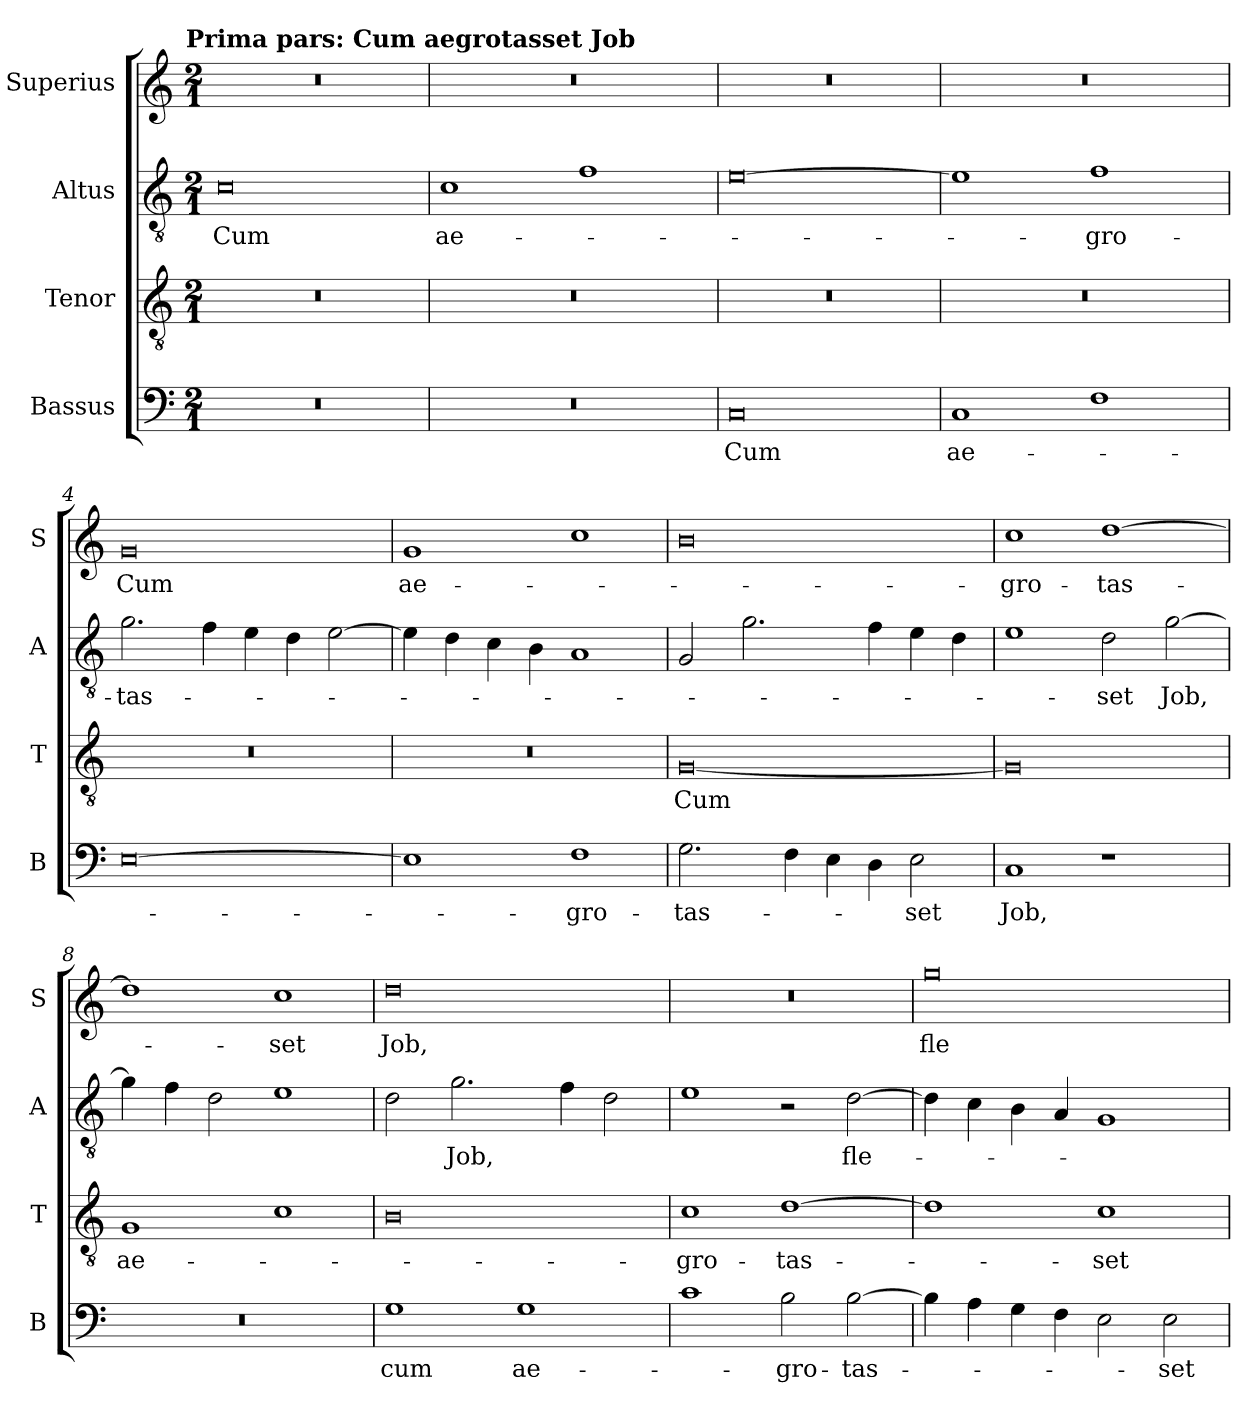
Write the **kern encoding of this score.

**kern	**text	**kern	**text	**kern	**text	**kern	**text
*part4	*part4	*part3	*part3	*part2	*part2	*part1	*part1
*staff4	*staff4	*staff3	*staff3	*staff2	*staff2	*staff1	*staff1
*I"Bassus	*	*I"Tenor	*	*I"Altus	*	*I"Superius	*
*I'B	*	*I'T	*	*I'A	*	*I'S	*
*clefF4	*	*clefGv2	*	*clefGv2	*	*clefG2	*
*k[]	*	*k[]	*	*k[]	*	*k[]	*
!!LO:TX:omd:t=Prima pars&colon; Cum aegrotasset Job
*M2/1	*	*M2/1	*	*M2/1	*	*M2/1	*
=	=	=	=	=	=	=	=
0r	.	0r	.	0c	Cum	0r	.
=1	=1	=1	=1	=1	=1	=1	=1
0r	.	0r	.	1c	ae-	0r	.
.	.	.	.	1f	.	.	.
=2	=2	=2	=2	=2	=2	=2	=2
0C	Cum	0r	.	[0e	.	0r	.
=3	=3	=3	=3	=3	=3	=3	=3
1C	ae-	0r	.	1e]	.	0r	.
1F	.	.	.	1f	-gro-	.	.
=4	=4	=4	=4	=4	=4	=4	=4
[0E	.	0r	.	2.g	-tas-	0g	Cum
.	.	.	.	4f	.	.	.
.	.	.	.	4e	.	.	.
.	.	.	.	4d	.	.	.
.	.	.	.	[2e	.	.	.
=5	=5	=5	=5	=5	=5	=5	=5
1E]	.	0r	.	4e]	.	1g	ae-
.	.	.	.	4d	.	.	.
.	.	.	.	4c	.	.	.
.	.	.	.	4B	.	.	.
1F	-gro-	.	.	1A	.	1cc	.
=6	=6	=6	=6	=6	=6	=6	=6
2.G	-tas-	[0G	Cum	2G	.	0b	.
.	.	.	.	2.g	.	.	.
4F	.	.	.	.	.	.	.
4E	.	.	.	.	.	.	.
4D	.	.	.	4f	.	.	.
2E	-set	.	.	4e	.	.	.
.	.	.	.	4d	.	.	.
=7	=7	=7	=7	=7	=7	=7	=7
1C	Job,	0G]	.	1e	.	1cc	-gro-
1r	.	.	.	2d	-set	[1dd	-tas-
.	.	.	.	[2g	Job,	.	.
=8	=8	=8	=8	=8	=8	=8	=8
0r	.	1G	ae-	4g]	.	1dd]	.
.	.	.	.	4f	.	.	.
.	.	.	.	2d	.	.	.
.	.	1c	.	1e	.	1cc	-set
=9	=9	=9	=9	=9	=9	=9	=9
1G	cum	0B	.	2d	.	0dd	Job,
.	.	.	.	2.g	Job,	.	.
1G	ae-	.	.	.	.	.	.
.	.	.	.	4f	.	.	.
.	.	.	.	2d	.	.	.
=10	=10	=10	=10	=10	=10	=10	=10
1c	.	1c	-gro-	1e	.	0r	.
2B	-gro-	[1d	-tas-	2r	.	.	.
[2B	-tas-	.	.	[2d	fle-	.	.
=11	=11	=11	=11	=11	=11	=11	=11
4B]	.	1d]	.	4d]	.	0gg	fle-
4A	.	.	.	4c	.	.	.
4G	.	.	.	4B	.	.	.
4F	.	.	.	4A	.	.	.
2E	.	1c	-set	1G	.	.	.
2E	-set	.	.	.	.	.	.
=	=	=	=	=	=	=	=
*-	*-	*-	*-	*-	*-	*-	*-
